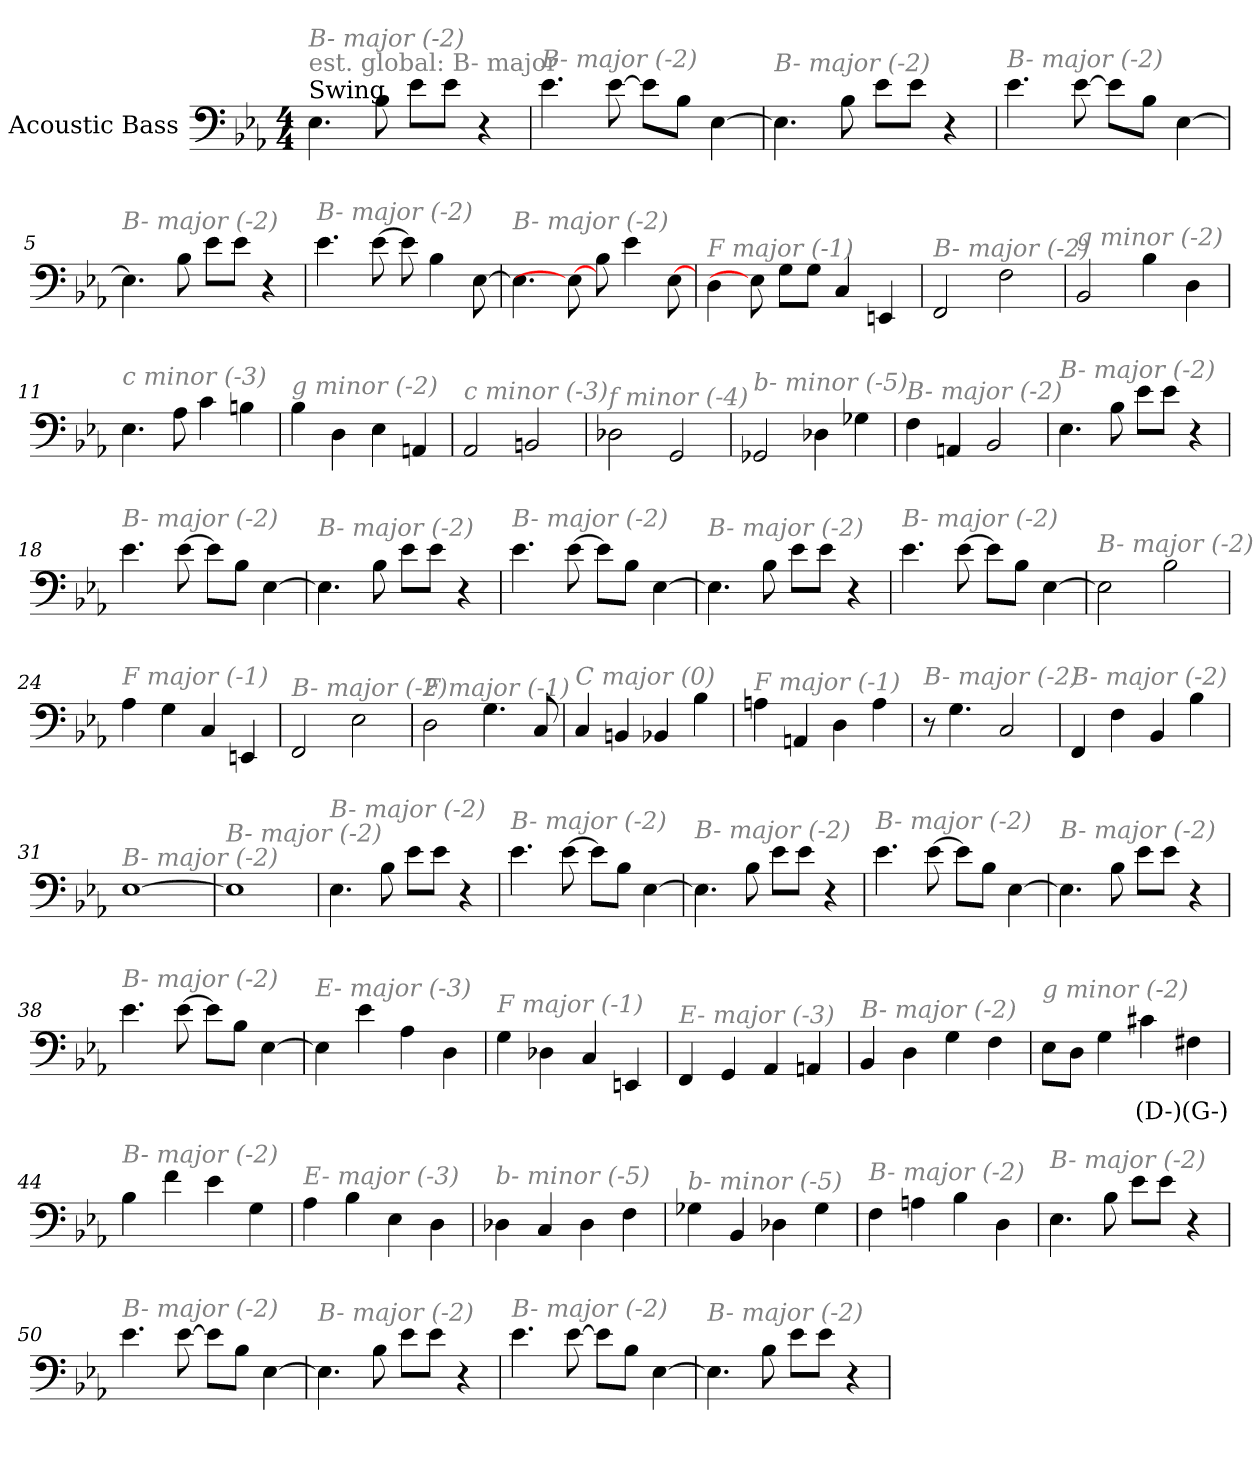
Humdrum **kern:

**kern	**text
*part1	*part1
*staff1	*staff1
*I"Acoustic Bass	*
*clefF4	*
*ITrd7c12	*
*k[b-e-a-]	*
*E-:	*
*M4/4	*
*MM120	*
=1	=1
!LO:TX:a:t=Swing	!
!LO:TX:a:color=#808080:t=est. global&colon; B- major	!
!LO:TX:i:color=#808080:t=B- major (-2)	!
4.EE-	.
8BB-	.
8E-L	.
8E-J	.
4r	.
=2	=2
!LO:TX:i:color=#808080:t=B- major (-2)	!
4.E-	.
[8E-	.
8E-L]	.
8BB-J	.
[4EE-	.
=3	=3
!LO:TX:i:color=#808080:t=B- major (-2)	!
4.EE-]	.
8BB-	.
8E-L	.
8E-J	.
4r	.
=4	=4
!LO:TX:i:color=#808080:t=B- major (-2)	!
4.E-	.
[8E-	.
8E-L]	.
8BB-J	.
[4EE-	.
=5	=5
!LO:TX:i:color=#808080:t=B- major (-2)	!
4.EE-]	.
8BB-	.
8E-L	.
8E-J	.
4r	.
=6	=6
!LO:TX:i:color=#808080:t=B- major (-2)	!
4.E-	.
[8E-	.
8E-]	.
4BB-	.
[8EE-	.
=7	=7
!LO:TX:i:color=#808080:t=B- major (-2)	!
4.EE-]	.
8EE-_	.
8BB-	.
4E-	.
[8EE-	.
=8	=8
!LO:TX:i:color=#808080:t=F major (-1)	!
4DD	.
8EE-]	.
8GGL	.
8GGJ	.
4CC	.
4EEEn	.
=9	=9
!LO:TX:i:color=#808080:t=B- major (-2)	!
2FFF	.
2FF	.
=10	=10
!LO:TX:i:color=#808080:t=g minor (-2)	!
2BBB-	.
4BB-	.
4DD	.
=11	=11
!LO:TX:i:color=#808080:t=c minor (-3)	!
4.EE-	.
8AA-	.
4C	.
4BBn	.
=12	=12
!LO:TX:i:color=#808080:t=g minor (-2)	!
4BB-	.
4DD	.
4EE-	.
4AAAn	.
=13	=13
!LO:TX:i:color=#808080:t=c minor (-3)	!
2AAA-	.
2BBBn	.
=14	=14
!LO:TX:i:color=#808080:t=f minor (-4)	!
2DD-X	.
2GGG	.
=15	=15
!LO:TX:i:color=#808080:t=b- minor (-5)	!
2GGG-X	.
4DD-X	.
4GG-X	.
=16	=16
!LO:TX:i:color=#808080:t=B- major (-2)	!
4FF	.
4AAAn	.
2BBB-	.
=17	=17
!LO:TX:i:color=#808080:t=B- major (-2)	!
4.EE-	.
8BB-	.
8E-L	.
8E-J	.
4r	.
=18	=18
!LO:TX:i:color=#808080:t=B- major (-2)	!
4.E-	.
[8E-	.
8E-L]	.
8BB-J	.
[4EE-	.
=19	=19
!LO:TX:i:color=#808080:t=B- major (-2)	!
4.EE-]	.
8BB-	.
8E-L	.
8E-J	.
4r	.
=20	=20
!LO:TX:i:color=#808080:t=B- major (-2)	!
4.E-	.
[8E-	.
8E-L]	.
8BB-J	.
[4EE-	.
=21	=21
!LO:TX:i:color=#808080:t=B- major (-2)	!
4.EE-]	.
8BB-	.
8E-L	.
8E-J	.
4r	.
=22	=22
!LO:TX:i:color=#808080:t=B- major (-2)	!
4.E-	.
[8E-	.
8E-L]	.
8BB-J	.
[4EE-	.
=23	=23
!LO:TX:i:color=#808080:t=B- major (-2)	!
2EE-]	.
2BB-	.
=24	=24
!LO:TX:i:color=#808080:t=F major (-1)	!
4AA-	.
4GG	.
4CC	.
4EEEn	.
=25	=25
!LO:TX:i:color=#808080:t=B- major (-2)	!
2FFF	.
2EE-	.
=26	=26
!LO:TX:i:color=#808080:t=F major (-1)	!
2DD	.
4.GG	.
8CC	.
=27	=27
!LO:TX:i:color=#808080:t=C major (0)	!
4CC	.
4BBBn	.
4BBB-X	.
4BB-	.
=28	=28
!LO:TX:i:color=#808080:t=F major (-1)	!
4AAn	.
4AAAn	.
4DD	.
4AA	.
=29	=29
!LO:TX:i:color=#808080:t=B- major (-2)	!
8r	.
4.GG	.
2CC	.
=30	=30
!LO:TX:i:color=#808080:t=B- major (-2)	!
4FFF	.
4FF	.
4BBB-	.
4BB-	.
=31	=31
!LO:TX:i:color=#808080:t=B- major (-2)	!
[1EE-	.
=32	=32
!LO:TX:i:color=#808080:t=B- major (-2)	!
1EE-]	.
=33	=33
!LO:TX:i:color=#808080:t=B- major (-2)	!
4.EE-	.
8BB-	.
8E-L	.
8E-J	.
4r	.
=34	=34
!LO:TX:i:color=#808080:t=B- major (-2)	!
4.E-	.
[8E-	.
8E-L]	.
8BB-J	.
[4EE-	.
=35	=35
!LO:TX:i:color=#808080:t=B- major (-2)	!
4.EE-]	.
8BB-	.
8E-L	.
8E-J	.
4r	.
=36	=36
!LO:TX:i:color=#808080:t=B- major (-2)	!
4.E-	.
[8E-	.
8E-L]	.
8BB-J	.
[4EE-	.
=37	=37
!LO:TX:i:color=#808080:t=B- major (-2)	!
4.EE-]	.
8BB-	.
8E-L	.
8E-J	.
4r	.
=38	=38
!LO:TX:i:color=#808080:t=B- major (-2)	!
4.E-	.
[8E-	.
8E-L]	.
8BB-J	.
[4EE-	.
=39	=39
!LO:TX:i:color=#808080:t=E- major (-3)	!
4EE-]	.
4E-	.
4AA-	.
4DD	.
=40	=40
!LO:TX:i:color=#808080:t=F major (-1)	!
4GG	.
4DD-X	.
4CC	.
4EEEn	.
=41	=41
!LO:TX:i:color=#808080:t=E- major (-3)	!
4FFF	.
4GGG	.
4AAA-	.
4AAAn	.
=42	=42
!LO:TX:i:color=#808080:t=B- major (-2)	!
4BBB-	.
4DD	.
4GG	.
4FF	.
=43	=43
!LO:TX:i:color=#808080:t=g minor (-2)	!
8EE-L	.
8DDJ	.
4GG	.
4C#Xi	(D-)
4FF#Xi	(G-)
=44	=44
!LO:TX:i:color=#808080:t=B- major (-2)	!
4BB-	.
4F	.
4E-	.
4GG	.
=45	=45
!LO:TX:i:color=#808080:t=E- major (-3)	!
4AA-	.
4BB-	.
4EE-	.
4DD	.
=46	=46
!LO:TX:i:color=#808080:t=b- minor (-5)	!
4DD-X	.
4CC	.
4DD-	.
4FF	.
=47	=47
!LO:TX:i:color=#808080:t=b- minor (-5)	!
4GG-X	.
4BBB-	.
4DD-X	.
4GG-	.
=48	=48
!LO:TX:i:color=#808080:t=B- major (-2)	!
4FF	.
4AAn	.
4BB-	.
4DD	.
=49	=49
!LO:TX:i:color=#808080:t=B- major (-2)	!
4.EE-	.
8BB-	.
8E-L	.
8E-J	.
4r	.
=50	=50
!LO:TX:i:color=#808080:t=B- major (-2)	!
4.E-	.
[8E-	.
8E-L]	.
8BB-J	.
[4EE-	.
=51	=51
!LO:TX:i:color=#808080:t=B- major (-2)	!
4.EE-]	.
8BB-	.
8E-L	.
8E-J	.
4r	.
=52	=52
!LO:TX:i:color=#808080:t=B- major (-2)	!
4.E-	.
[8E-	.
8E-L]	.
8BB-J	.
[4EE-	.
=53	=53
!LO:TX:i:color=#808080:t=B- major (-2)	!
4.EE-]	.
8BB-	.
8E-L	.
8E-J	.
4r	.
=	=
*-	*-
